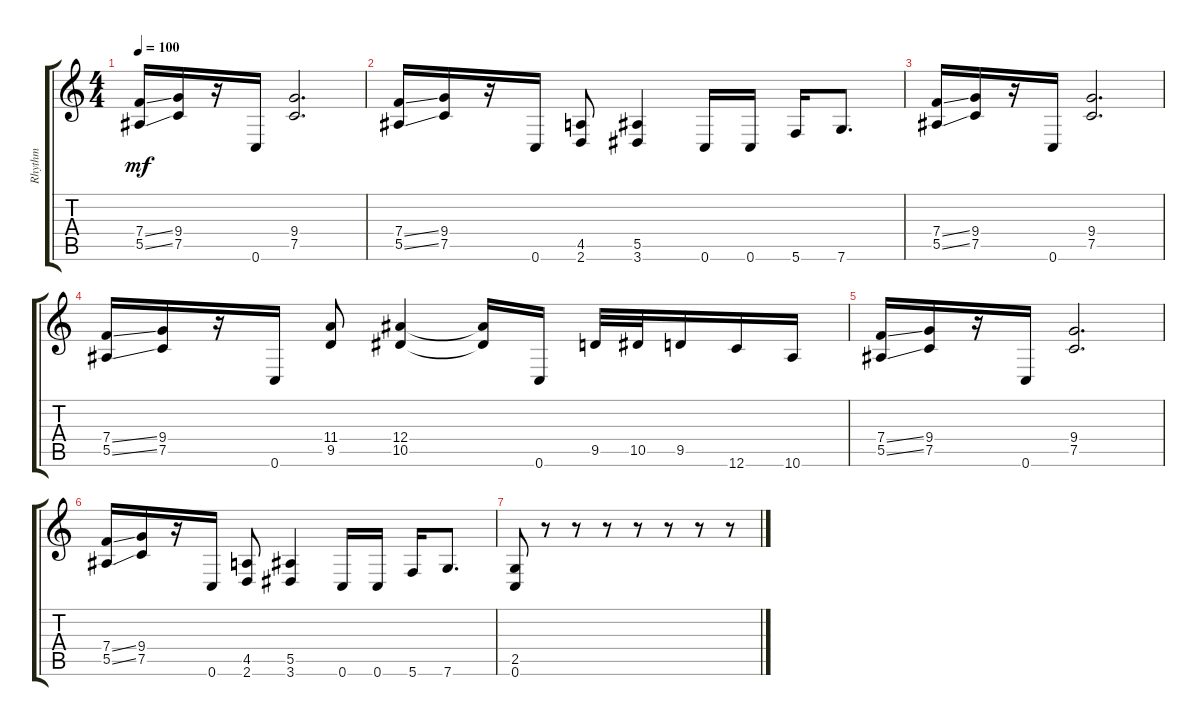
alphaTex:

\track ("Rhythm" "Rhythm") {instrument distortionguitar}
\staff {score tabs}
\tuning (C4 G3 Eb3 Bb2 F2 C2) {hide}
\ts (4 4)
\tempo 100
\clef g2
\ks c
(7.4{ss} 5.5{ss}).16{dy mf} (9.4 7.5).16 r.16 0.6.16 (9.4 7.5).2{d} |
(7.4{ss} 5.5{ss}).16 (9.4 7.5).16 r.16 0.6.16 (4.5 2.6).8 (5.5 3.6).4 0.6.16 0.6.16 5.6.16 7.6.8{d} |
(7.4{ss} 5.5{ss}).16 (9.4 7.5).16 r.16 0.6.16 (9.4 7.5).2{d} |
(7.4{ss} 5.5{ss}).16 (9.4 7.5).16 r.16 0.6.16 (11.4 9.5).8 (12.4 10.5).4 (12.4{t} 10.5{t}).16 0.6.16 9.5.32 10.5.32 9.5.16 12.6.16 10.6.16 |
(7.4{ss} 5.5{ss}).16 (9.4 7.5).16 r.16 0.6.16 (9.4 7.5).2{d} |
(7.4{ss} 5.5{ss}).16 (9.4 7.5).16 r.16 0.6.16 (4.5 2.6).8 (5.5 3.6).4 0.6.16 0.6.16 5.6.16 7.6.8{d} |
(2.5 0.6).8 r.8 r.8 r.8 r.8 r.8 r.8 r.8
